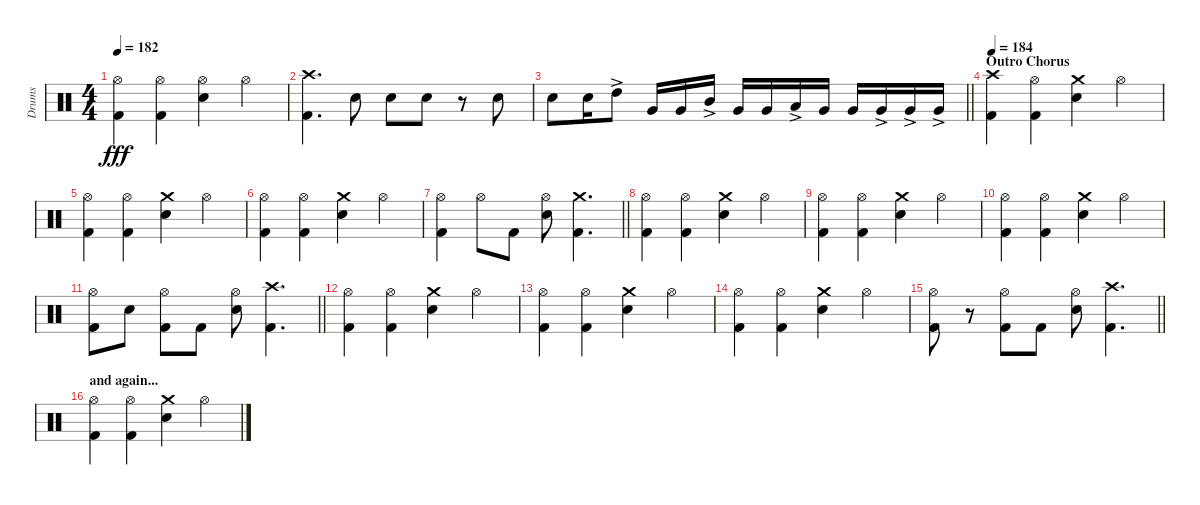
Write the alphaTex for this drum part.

\track ("Drums" "Drums") {instrument percussion}
\staff
\articulation defaults
\ts (4 4)
\tempo 182
\clef neutral
\ks c
("Hi-Hat (open)" "Kick (hit) 2").4{dy fff} ("Hi-Hat (open)" "Kick (hit) 2").4 ("Hi-Hat (open)" "Snare (hit) 2").4 "Hi-Hat (open)".4 |
("Crash high (hit)" "Kick (hit) 2").4{d} "Snare (hit) 2".8 "Snare (hit) 2".8 "Snare (hit) 2".8 r.8 "Snare (hit) 2".8 |
\barLineRight lightlight "Snare (hit) 2".8 "Snare (hit) 2".16 "High Tom (hit)"{ac}.8 "Very Low Tom (hit)".16 "Very Low Tom (hit)".16 "Mid Tom (hit)"{ac}.16 "Very Low Tom (hit)".16 "Very Low Tom (hit)".16 "Low Tom (hit)"{ac}.16 "Very Low Tom (hit)".16 "Very Low Tom (hit)".16 "Very Low Tom (hit)"{ac}.16 "Very Low Tom (hit)"{ac}.16 "Very Low Tom (hit)"{ac}.16
|
\section ("" "Outro Chorus")
\tempo 184
("Crash high (hit)" "Kick (hit) 2").4 ("Hi-Hat (open)" "Kick (hit) 2").4 ("Crash medium (hit)" "Snare (hit) 2").4 "Hi-Hat (open)".4 |
("Hi-Hat (open)" "Kick (hit) 2").4 ("Hi-Hat (open)" "Kick (hit) 2").4 ("Crash medium (hit)" "Snare (hit) 2").4 "Hi-Hat (open)".4 |
("Hi-Hat (open)" "Kick (hit) 2").4 ("Hi-Hat (open)" "Kick (hit) 2").4 ("Crash medium (hit)" "Snare (hit) 2").4 "Hi-Hat (open)".4 |
\barLineRight lightlight
("Hi-Hat (open)" "Kick (hit) 2").4 "Hi-Hat (open)".8 "Kick (hit) 2".8 ("Hi-Hat (open)" "Snare (hit) 2").8 ("Crash medium (hit)" "Kick (hit) 2").4{d} |
("Hi-Hat (open)" "Kick (hit) 2").4 ("Hi-Hat (open)" "Kick (hit) 2").4 ("Crash medium (hit)" "Snare (hit) 2").4 "Hi-Hat (open)".4 |
("Hi-Hat (open)" "Kick (hit) 2").4 ("Hi-Hat (open)" "Kick (hit) 2").4 ("Crash medium (hit)" "Snare (hit) 2").4 "Hi-Hat (open)".4 |
("Hi-Hat (open)" "Kick (hit) 2").4 ("Hi-Hat (open)" "Kick (hit) 2").4 ("Crash medium (hit)" "Snare (hit) 2").4 "Hi-Hat (open)".4 |
\barLineRight lightlight
("Hi-Hat (open)" "Kick (hit) 2").8 "Snare (hit) 2".8 ("Hi-Hat (open)" "Kick (hit) 2").8 "Kick (hit) 2".8 ("Hi-Hat (open)" "Snare (hit) 2").8 ("Crash high (hit)" "Kick (hit) 2").4{d} |
("Hi-Hat (open)" "Kick (hit) 2").4 ("Hi-Hat (open)" "Kick (hit) 2").4 ("Crash medium (hit)" "Snare (hit) 2").4 "Hi-Hat (open)".4 |
("Hi-Hat (open)" "Kick (hit) 2").4 ("Hi-Hat (open)" "Kick (hit) 2").4 ("Crash medium (hit)" "Snare (hit) 2").4 "Hi-Hat (open)".4 |
("Hi-Hat (open)" "Kick (hit) 2").4 ("Hi-Hat (open)" "Kick (hit) 2").4 ("Crash medium (hit)" "Snare (hit) 2").4 "Hi-Hat (open)".4 |
\barLineRight lightlight
("Hi-Hat (open)" "Kick (hit) 2").8 r.8 ("Hi-Hat (open)" "Kick (hit) 2").8 "Kick (hit) 2".8 ("Hi-Hat (open)" "Snare (hit) 2").8 ("Crash high (hit)" "Kick (hit) 2").4{d} |
\section ("" "and again...")
("Hi-Hat (open)" "Kick (hit) 2").4 ("Hi-Hat (open)" "Kick (hit) 2").4 ("Crash medium (hit)" "Snare (hit) 2").4 "Hi-Hat (open)".4
